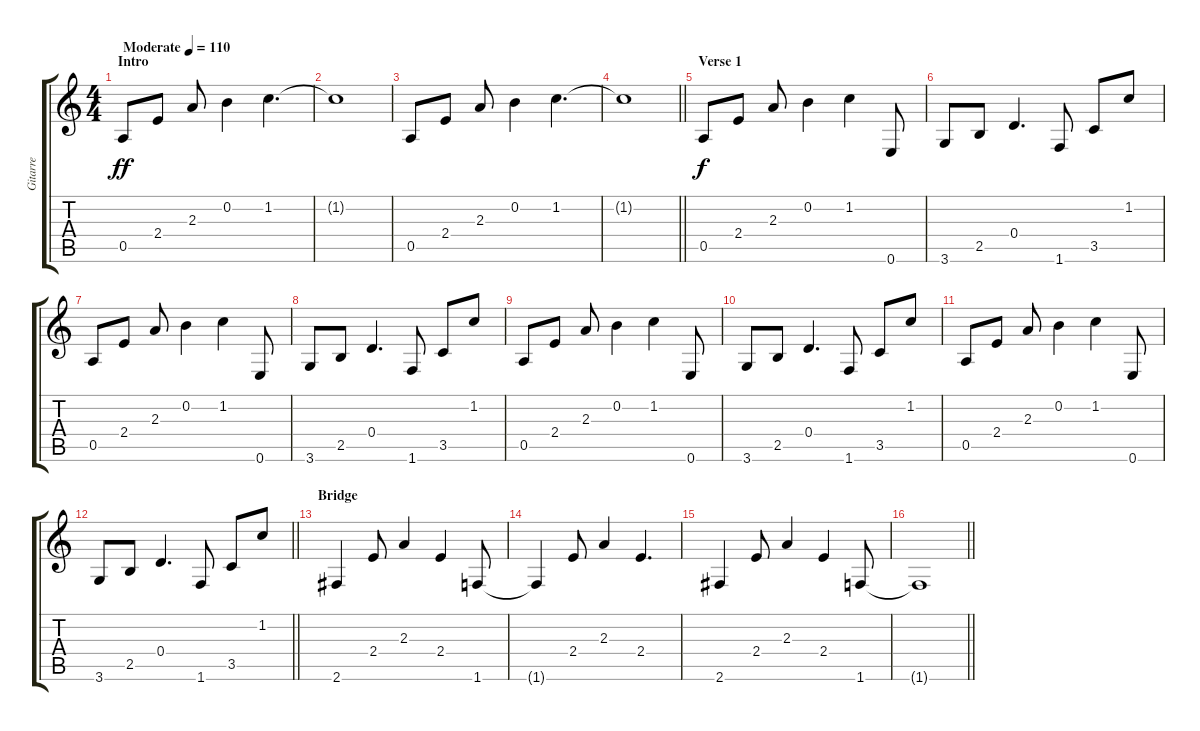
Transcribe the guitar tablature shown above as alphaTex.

\track ("Gitarre" "Gitarre") {instrument acousticguitarnylon}
\staff {score tabs}
\tuning (E4 B3 G3 D3 A2 E2) {hide}
\ts (4 4)
\section ("" "Intro")
\tempo (110 "Moderate")
\clef g2
\ks c
0.5.8{dy ff instrument acousticguitarnylon} 2.4.8 2.3.8 0.2.4 1.2.4{d} |
1.2{t}.1 |
0.5.8 2.4.8 2.3.8 0.2.4 1.2.4{d} |
\barLineRight lightlight
1.2{t}.1 |
\section ("" "Verse 1")
0.5.8{dy f} 2.4.8 2.3.8 0.2.4 1.2.4 0.6.8 |
3.6.8 2.5.8 0.4.4{d} 1.6.8 3.5.8 1.2.8 |
0.5.8 2.4.8 2.3.8 0.2.4 1.2.4 0.6.8 |
3.6.8 2.5.8 0.4.4{d} 1.6.8 3.5.8 1.2.8 |
0.5.8 2.4.8 2.3.8 0.2.4 1.2.4 0.6.8 |
3.6.8 2.5.8 0.4.4{d} 1.6.8 3.5.8 1.2.8 |
0.5.8 2.4.8 2.3.8 0.2.4 1.2.4 0.6.8 |
\barLineRight lightlight
3.6.8 2.5.8 0.4.4{d} 1.6.8 3.5.8 1.2.8 |
\section ("" "Bridge")
2.6.4 2.4.8 2.3.4 2.4.4 1.6.8 |
1.6{t}.4 2.4.8 2.3.4 2.4.4{d} |
2.6.4 2.4.8 2.3.4 2.4.4 1.6.8 |
\barLineRight lightlight
1.6{t}.1
